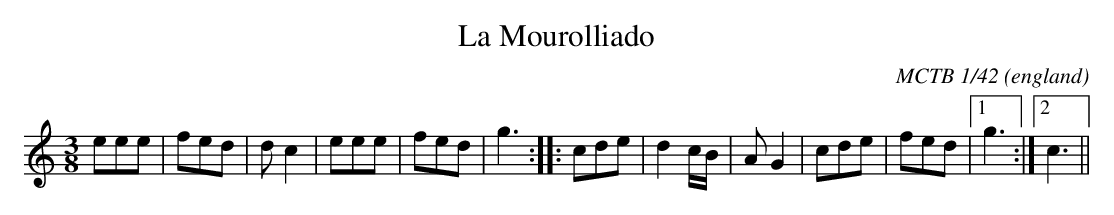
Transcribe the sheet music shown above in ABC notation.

X:1
T:La Mourolliado
O:england
C:MCTB 1/42
M:3/8
L:1/8
K:C
eee|fed|dc2|eee|fed|g3:|\
|:cde|d2c/B/|AG2|cde|fed|1 g3:|2 c3||
